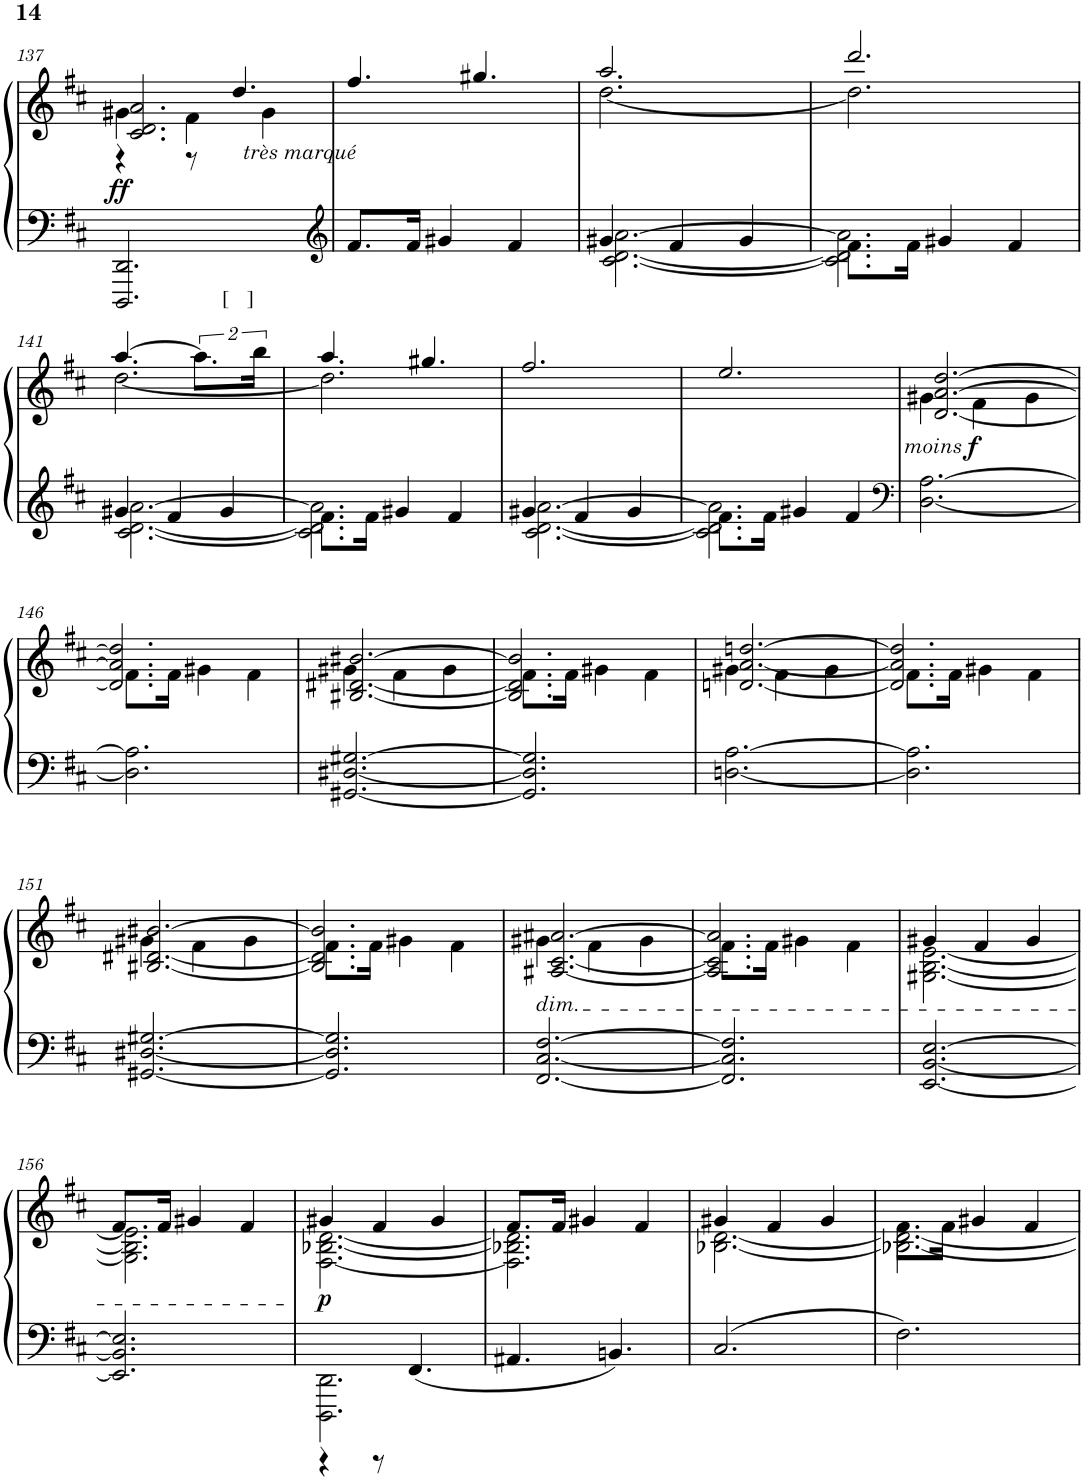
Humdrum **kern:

**kern	**kern	**dynam
*part1	*part1	*part1
*staff2	*staff1	*staff1/2
*I"Piano	*	*
*I'Pno.	*	*
!!LO:PB:g=z
*clefF4	*clefG2	*
*k[f#c#]	*k[f#c#]	*
*M6/8	*M6/8	*
=137	=137	=137
*	*^	*
*	*	*^	*
!	!	!	!	!LO:DY:b
2.DDD/ 2.DD/	2.c#/ 2.d/ 2.a/	4g#X\	4r	ff
.	.	4f#\	8r	.
.	.	.	4.dd/	.
!	!	!LO:TX:b:i:t=très marqué	!	!
.	.	4g#\	.	.
*	*v	*v	*v	*
=138	=138	=138
*clefG2	*	*
8.f#/L	4.ff#/	.
16f#/Jk	.	.
4g#X/	.	.
.	4.gg#X/	.
4f#/	.	.
=139	=139	=139
*^	*^	*
[2.c#\ [2.d\ [>2.a\	4g#X/	[<2.dd\	2.aa/	.
.	4f#/	.	.	.
.	4g#/	.	.	.
=140	=140	=140	=140	=140
2.c#\] 2.d\] 2.a\]	8.f#\L	2.dd\]	2.ddd/	.
.	16f#\Jk	.	.	.
.	4g#X/	.	.	.
.	4f#/	.	.	.
!!LO:LB:g=z	!!
=141	=141	=141	=141	=141
[2.c#\ [2.d\ [>2.a\	4g#X/	[<2.dd\	[4.aa/	.
.	4f#/	.	.	.
!	!	!	!LO:TX:a:t=[   ]	!
.	.	.	16%3.aa\L]	.
.	4g#/	.	.	.
.	.	.	32%3bb\Jk	.
=142	=142	=142	=142	=142
2.c#\] 2.d\] 2.a\]	8.f#\L	2.dd\]	4.aa/	.
.	16f#\Jk	.	.	.
.	4g#X/	.	.	.
.	.	.	4.gg#X/	.
.	4f#/	.	.	.
*	*	*v	*v	*
=143	=143	=143	=143
[2.c#\ [2.d\ [>2.a\	4g#X/	2.ff#/	.
.	4f#/	.	.
.	4g#/	.	.
=144	=144	=144	=144
2.c#\] 2.d\] 2.a\]	8.f#\L	2.ee/	.
.	16f#\Jk	.	.
.	4g#X/	.	.
.	4f#/	.	.
*v	*v	*	*
=145	=145	=145
*clefF4	*	*
*^	*^	*
!	!	!	!	!LO:DY:b
!	!	!	!	!LO:DY:n=1:b
*v	*v	*	*	*
[2.D\ [2.A\	[<2.d/ [2.a/ [2.dd/	4g#X\	other-dynamics f
.	.	4f#\	.
.	.	4g#\	.
!!LO:LB:g=z	!!
=146	=146	=146	=146
2.D\] 2.A\]	2.d/] 2.a/] 2.dd/]	8.f#\L	.
.	.	16f#\Jk	.
.	.	4g#X\	.
.	.	4f#\	.
=147	=147	=147	=147
[2.GG#X/ [2.D#X/ [2.G#X/	[<2.B#X/ [<2.d#X/ [2.b#X/	4g#X\	.
.	.	4f#\	.
.	.	4g#\	.
=148	=148	=148	=148
2.GG#/] 2.D#/] 2.G#/]	2.B#/] 2.d#/] 2.b#/]	8.f#\L	.
.	.	16f#\Jk	.
.	.	4g#X\	.
.	.	4f#\	.
=149	=149	=149	=149
[2.Dn\ [2.A\	[<2.dn/ [<2.a/ [2.ddn/	4g#X\	.
.	.	4f#\	.
.	.	4g#\	.
=150	=150	=150	=150
2.D\] 2.A\]	2.d/] 2.a/] 2.dd/]	8.f#\L	.
.	.	16f#\Jk	.
.	.	4g#X\	.
.	.	4f#\	.
!!LO:LB:g=z	!!
=151	=151	=151	=151
[2.GG#X/ [2.D#X/ [2.G#X/	[<2.B#X/ [<2.d#X/ [2.b#X/	4g#X\	.
.	.	4f#\	.
.	.	4g#\	.
=152	=152	=152	=152
2.GG#/] 2.D#/] 2.G#/]	2.B#/] 2.d#/] 2.b#/]	8.f#\L	.
.	.	16f#\Jk	.
.	.	4g#X\	.
.	.	4f#\	.
=153	=153	=153	=153
!	!LO:TX:b:i:t=dim.	!	!
[2.FF#/ [2.C#/ [2.F#/	[<2.A#X/ [<2.c#/ [2.a#X/	4g#X\	.
.	.	4f#\	.
.	.	4g#\	.
=154	=154	=154	=154
2.FF#/] 2.C#/] 2.F#/]	2.A#/] 2.c#/] 2.a#/]	8.f#\L	.
.	.	16f#\Jk	.
.	.	4g#X\	.
.	.	4f#\	.
=155	=155	=155	=155
[2.EE/ [2.BB/ [2.E/	[<2.G#X\ [<2.B\ [2.e\	4g#X/	.
.	.	4f#/	.
.	.	4g#/	.
!!LO:LB:g=z	!!
=156	=156	=156	=156
2.EE/] 2.BB/] 2.E/]	2.G#\] 2.B\] 2.e\]	8.f#/L	.
.	.	16f#/Jk	.
.	.	4g#X/	.
.	.	4f#/	.
=157	=157	=157	=157
*^	*	*	*
!	!	!	!	!LO:DY:b
2.DDD\ 2.DD\	4r	[<2.F#\ [<2.B-X\ [2.d\	4g#X/	p
.	8r	.	4f#/	.
.	4.FF#/	.	.	.
.	.	.	4g#/	.
*v	*v	*	*	*
=158	=158	=158	=158
4.AA#X/	2.F#\] 2.B-X\] 2.d\]	8.f#/L	.
.	.	16f#/Jk	.
.	.	4g#X/	.
4.BBn/	.	.	.
.	.	4f#/	.
=159	=159	=159	=159
2.C#/	[2.B-X\ [<2.d\	4g#X/	.
.	.	4f#/	.
.	.	4g#/	.
=160	=160	=160	=160
2.F#\	2.B-X\_ 2.d\_	8.f#\L	.
.	.	16f#\Jk	.
.	.	4g#X/	.
.	.	4f#/	.
*	*v	*v	*
=	=	=
*-	*-	*-
